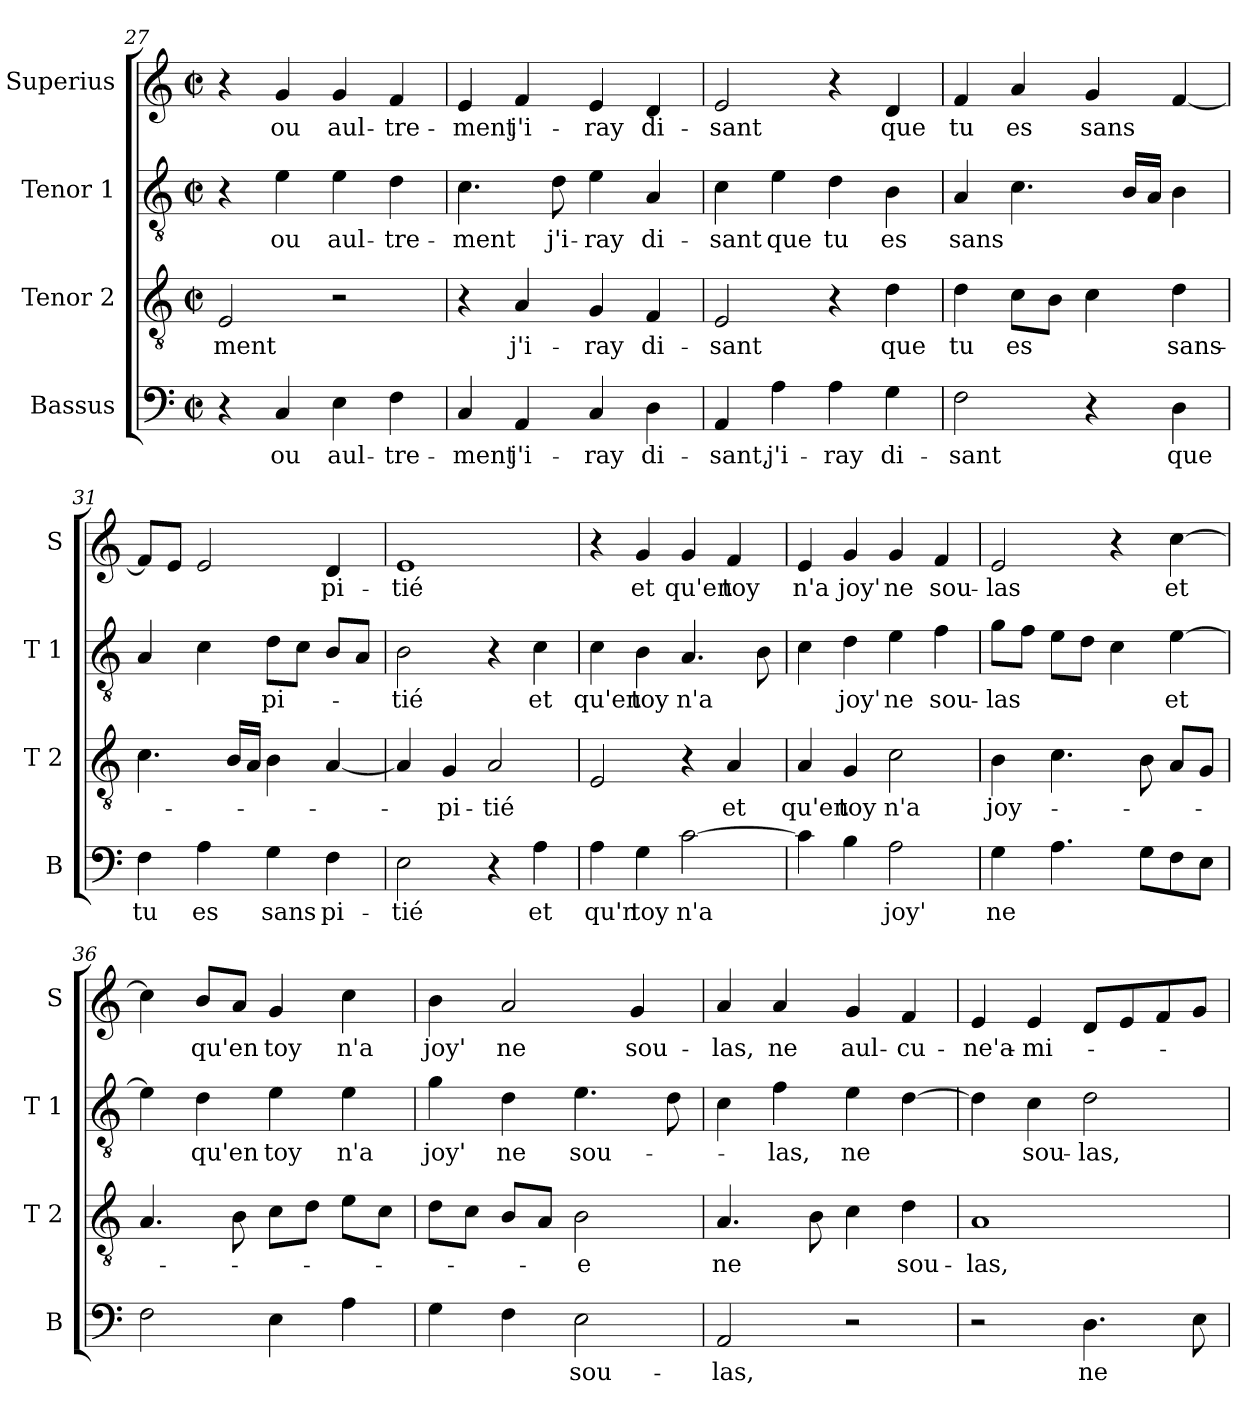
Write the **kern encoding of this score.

**kern	**text	**kern	**text	**kern	**text	**kern	**text
*part4	*part4	*part3	*part3	*part2	*part2	*part1	*part1
*staff4	*staff4	*staff3	*staff3	*staff2	*staff2	*staff1	*staff1
*I"Bassus	*	*I"Tenor 2	*	*I"Tenor 1	*	*I"Superius	*
*I'B	*	*I'T 2	*	*I'T 1	*	*I'S	*
*clefF4	*	*clefGv2	*	*clefGv2	*	*clefG2	*
*k[]	*	*k[]	*	*k[]	*	*k[]	*
*C:	*	*C:	*	*C:	*	*C:	*
*M2/2	*	*M2/2	*	*M2/2	*	*M2/2	*
*met(c|)	*	*met(c|)	*	*met(c|)	*	*met(c|)	*
=27	=27	=27	=27	=27	=27	=27	=27
4r	.	2E/	-ment	4r	.	4r	.
4C/	ou	.	.	4e\	ou	4g/	ou
4E\	aul-	2r	.	4e\	aul-	4g/	aul-
4F\	-tre-	.	.	4d\	-tre-	4f/	-tre-
=28	=28	=28	=28	=28	=28	=28	=28
4C/	-ment	4r	.	4.c\	-ment	4e/	-ment
4AA/	j'i-	4A/	j'i-	.	.	4f/	j'i-
.	.	.	.	8d\	j'i-	.	.
4C/	-ray	4G/	-ray	4e\	-ray	4e/	-ray
4D\	di-	4F/	di-	4A/	di-	4d/	di-
=29	=29	=29	=29	=29	=29	=29	=29
4AA/	-sant,	2E/	-sant	4c\	-sant	2e/	-sant
4A\	j'i-	.	.	4e\	que	.	.
4A\	-ray	4r	.	4d\	tu	4r	.
4G\	di-	4d\	que	4B\	es	4d/	que
=30	=30	=30	=30	=30	=30	=30	=30
2F\	-sant	4d\	tu	4A/	sans	4f/	tu
.	.	8c\L	es	4.c\	.	4a/	es
.	.	8B\J	.	.	.	.	.
4r	.	4c\	.	.	.	4g/	sans
.	.	.	.	16B/LL	.	.	.
.	.	.	.	16A/JJ	.	.	.
4D\	que	4d\	sans-	4B\	.	[4f/	.
!!LO:LB:g=z
=31	=31	=31	=31	=31	=31	=31	=31
4F\	tu	4.c\	.	4A/	.	8f/L]	.
.	.	.	.	.	.	8e/J	.
4A\	es	.	.	4c\	.	2e/	.
.	.	16B/LL	.	.	.	.	.
.	.	16A/JJ	.	.	.	.	.
4G\	sans	4B\	.	8d\L	pi-	.	.
.	.	.	.	8c\J	.	.	.
4F\	pi-	[4A/	.	8B/L	.	4d/	pi-
.	.	.	.	8A/J	.	.	.
=32	=32	=32	=32	=32	=32	=32	=32
2E\	-tié	4A/]	.	2B\	-tié	1e	-tié
.	.	4G/	-pi-	.	.	.	.
4r	.	2A/	-tié	4r	.	.	.
4A\	et	.	.	4c\	et	.	.
=33	=33	=33	=33	=33	=33	=33	=33
4A\	qu'n	2E/	.	4c\	qu'en	4r	.
4G\	toy	.	.	4B\	toy	4g/	et
[2c\	n'a	4r	.	4.A/	n'a	4g/	qu'en
.	.	4A/	et	.	.	4f/	toy
.	.	.	.	8B\	.	.	.
=34	=34	=34	=34	=34	=34	=34	=34
4c\]	.	4A/	qu'en	4c\	.	4e/	n'a
4B\	.	4G/	toy	4d\	joy'	4g/	joy'
2A\	joy'	2c\	n'a	4e\	ne	4g/	ne
.	.	.	.	4f\	sou-	4f/	sou-
=35	=35	=35	=35	=35	=35	=35	=35
4G\	ne	4B\	joy-	8g\L	-las	2e/	-las
.	.	.	.	8f\J	.	.	.
4.A\	.	4.c\	.	8e\L	.	.	.
.	.	.	.	8d\J	.	.	.
.	.	.	.	4c\	.	4r	.
8G\L	.	8B\	.	.	.	.	.
8F\	.	8A/L	.	[4e\	et	[4cc\	et
8E\J	.	8G/J	.	.	.	.	.
!!LO:PB:g=z
=36	=36	=36	=36	=36	=36	=36	=36
2F\	.	4.A/	.	4e\]	.	4cc\]	.
.	.	.	.	4d\	qu'en	8b/L	qu'en
.	.	8B\	.	.	.	8a/J	.
4E\	.	8c\L	.	4e\	toy	4g/	toy
.	.	8d\J	.	.	.	.	.
4A\	.	8e\L	.	4e\	n'a	4cc\	n'a
.	.	8c\J	.	.	.	.	.
=37	=37	=37	=37	=37	=37	=37	=37
4G\	.	8d\L	.	4g\	joy'	4b\	joy'
.	.	8c\J	.	.	.	.	.
4F\	.	8B/L	.	4d\	ne	2a/	ne
.	.	8A/J	.	.	.	.	.
2E\	sou-	2B\	-e	4.e\	sou-	.	.
.	.	.	.	.	.	4g/	sou-
.	.	.	.	8d\	.	.	.
=38	=38	=38	=38	=38	=38	=38	=38
2AA/	-las,	4.A/	ne	4c\	.	4a/	-las,
.	.	.	.	4f\	-las,	4a/	ne
.	.	8B\	.	.	.	.	.
2r	.	4c\	.	4e\	ne	4g/	aul-
.	.	4d\	sou-	[4d\	.	4f/	-cu-
=39	=39	=39	=39	=39	=39	=39	=39
2r	.	1A	-las,	4d\]	.	4e/	-ne'a-
.	.	.	.	4c\	sou-	4e/	-mi-
4.D\	ne	.	.	2d\	-las,	8d/L	.
.	.	.	.	.	.	8e/	.
.	.	.	.	.	.	8f/	.
8E\	.	.	.	.	.	8g/J	.
=	=	=	=	=	=	=	=
*-	*-	*-	*-	*-	*-	*-	*-
